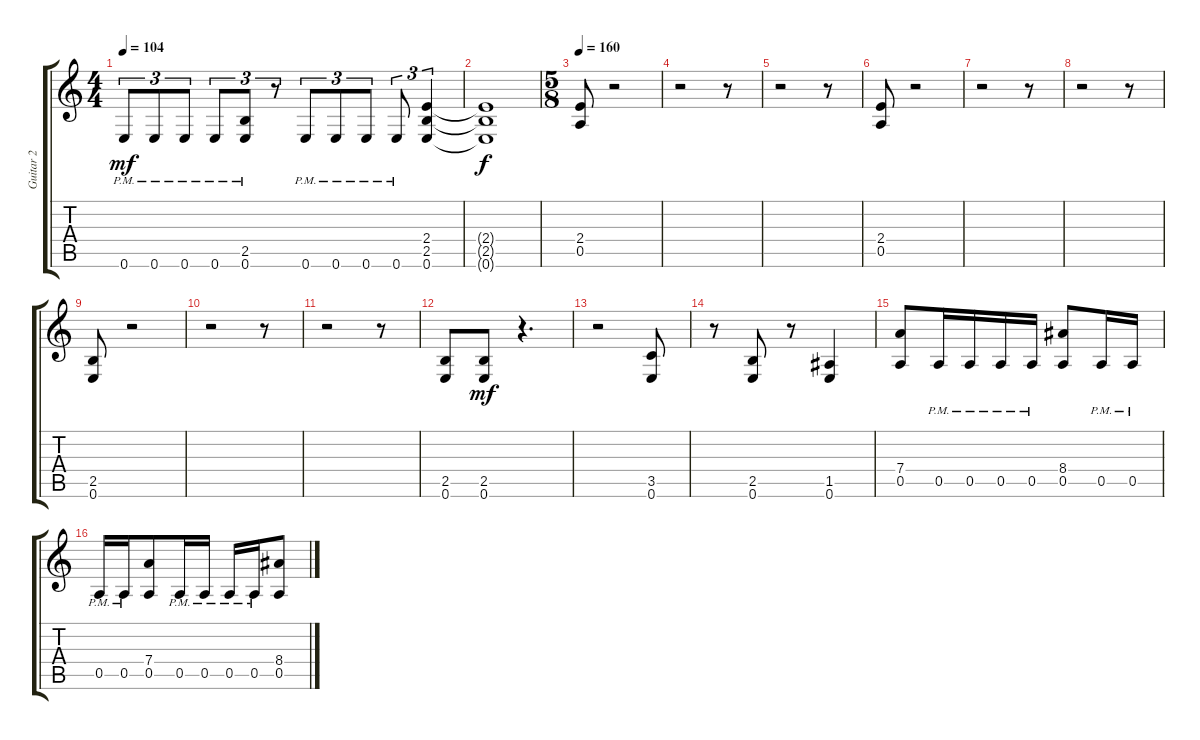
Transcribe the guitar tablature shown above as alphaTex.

\track ("Guitar 2" "Guitar 2") {instrument distortionguitar}
\staff {score tabs}
\tuning (E4 B3 G3 D3 A2 E2) {hide}
\ts (4 4)
\tempo 104
\clef g2
\ks c
0.6{pm}.8{tu (3 2) dy mf} 0.6{pm}.8{tu (3 2)} 0.6{pm}.8{tu (3 2)} 0.6{pm}.8{tu (3 2)} (2.5{pm} 0.6{pm}).8{tu (3 2)} r.8{tu (3 2)} 0.6{pm}.8{tu (3 2)} 0.6{pm}.8{tu (3 2)} 0.6{pm}.8{tu (3 2)} 0.6{pm}.8{tu (3 2)} (2.4 2.5 0.6).4{tu (3 2)} |
(2.4{t} 2.5{t} 0.6{t}).1{dy f} |
\ts (5 8)
\tempo 160
(2.4 0.5).8 r.2 |
r.2 r.8 |
r.2 r.8 |
(2.4 0.5).8 r.2 |
r.2 r.8 |
r.2 r.8 |
(2.5 0.6).8 r.2 |
r.2 r.8 |
r.2 r.8 |
(2.5 0.6).8 (2.5 0.6).8{dy mf} r.4{d} |
r.2 (3.5 0.6).8 |
r.8 (2.5 0.6).8 r.8 (1.5 0.6).4 |
(7.4 0.5).8 0.5{pm}.16 0.5{pm}.16 0.5{pm}.16 0.5{pm}.16 (8.4 0.5).8 0.5{pm}.16 0.5{pm}.16 |
0.5{pm}.16 0.5{pm}.16 (7.4 0.5).8 0.5{pm}.16 0.5{pm}.16 0.5{pm}.16 0.5{pm}.16 (8.4 0.5).8
